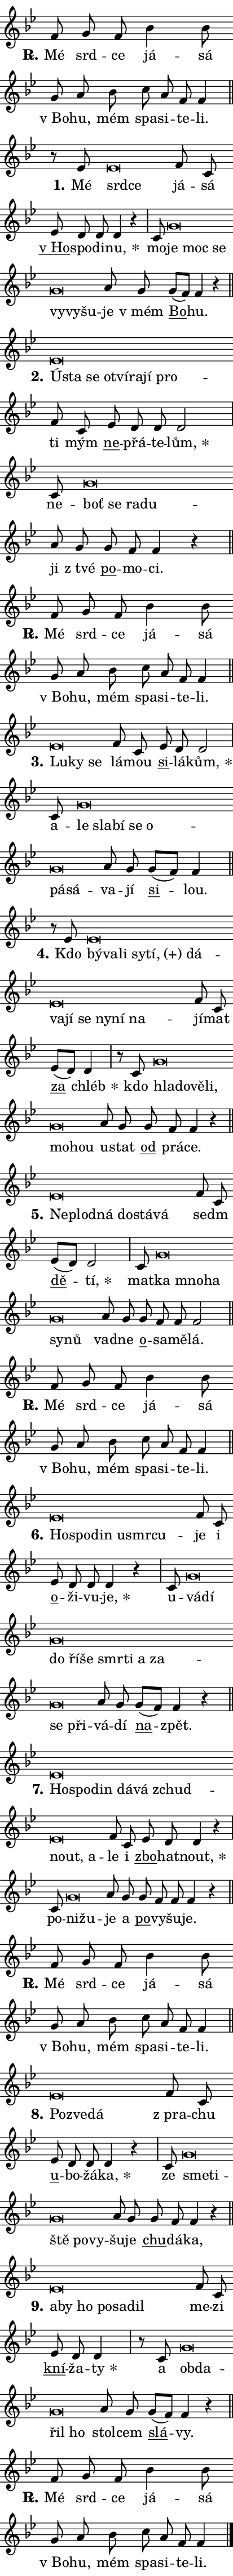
\version "2.24.0"
\header { tagline = "" }
\paper {
  indent = 0\cm
  top-margin = 0\cm
  right-margin = 0\cm
  bottom-margin = 0\cm
  left-margin = 0\cm
  paper-width = 7\cm
  page-breaking = #ly:one-page-breaking
  system-system-spacing.basic-distance = #11
  score-system-spacing.basic-distance = #11
  ragged-last = ##f
}


%% Author: Thomas Morley
%% https://lists.gnu.org/archive/html/lilypond-user/2020-05/msg00002.html
#(define (line-position grob)
"Returns position of @var[grob} in current system:
   @code{'start}, if at first time-step
   @code{'end}, if at last time-step
   @code{'middle} otherwise
"
  (let* ((col (ly:item-get-column grob))
         (ln (ly:grob-object col 'left-neighbor))
         (rn (ly:grob-object col 'right-neighbor))
         (col-to-check-left (if (ly:grob? ln) ln col))
         (col-to-check-right (if (ly:grob? rn) rn col))
         (break-dir-left
           (and
             (ly:grob-property col-to-check-left 'non-musical #f)
             (ly:item-break-dir col-to-check-left)))
         (break-dir-right
           (and
             (ly:grob-property col-to-check-right 'non-musical #f)
             (ly:item-break-dir col-to-check-right))))
        (cond ((eqv? 1 break-dir-left) 'start)
              ((eqv? -1 break-dir-right) 'end)
              (else 'middle))))

#(define (tranparent-at-line-position vctor)
  (lambda (grob)
  "Relying on @code{line-position} select the relevant enry from @var{vctor}.
Used to determine transparency,"
    (case (line-position grob)
      ((end) (not (vector-ref vctor 0)))
      ((middle) (not (vector-ref vctor 1)))
      ((start) (not (vector-ref vctor 2))))))

noteHeadBreakVisibility =
#(define-music-function (break-visibility)(vector?)
"Makes @code{NoteHead}s transparent relying on @var{break-visibility}"
#{
  \override NoteHead.transparent =
    #(tranparent-at-line-position break-visibility)
#})

#(define delete-ledgers-for-transparent-note-heads
  (lambda (grob)
    "Reads whether a @code{NoteHead} is transparent.
If so this @code{NoteHead} is removed from @code{'note-heads} from
@var{grob}, which is supposed to be @code{LedgerLineSpanner}.
As a result ledgers are not printed for this @code{NoteHead}"
    (let* ((nhds-array (ly:grob-object grob 'note-heads))
           (nhds-list
             (if (ly:grob-array? nhds-array)
                 (ly:grob-array->list nhds-array)
                 '()))
           ;; Relies on the transparent-property being done before
           ;; Staff.LedgerLineSpanner.after-line-breaking is executed.
           ;; This is fragile ...
           (to-keep
             (remove
               (lambda (nhd)
                 (ly:grob-property nhd 'transparent #f))
               nhds-list)))
      ;; TODO find a better method to iterate over grob-arrays, similiar
      ;; to filter/remove etc for lists
      ;; For now rebuilt from scratch
      (set! (ly:grob-object grob 'note-heads)  '())
      (for-each
        (lambda (nhd)
          (ly:pointer-group-interface::add-grob grob 'note-heads nhd))
        to-keep))))

hideNotes = {
  \noteHeadBreakVisibility #begin-of-line-visible
}
unHideNotes = {
  \noteHeadBreakVisibility #all-visible
}

% work-around for resetting accidentals
% https://lilypond.org/doc/v2.23/Documentation/notation/displaying-rhythms#unmetered-music
cadenzaMeasure = {
  \cadenzaOff
  \partial 1024 s1024
  \cadenzaOn
}

#(define-markup-command (accent layout props text) (markup?)
  "Underline accented syllable"
  (interpret-markup layout props
    #{\markup \override #'(offset . 4.3) \underline { #text }#}))

responsum = \markup \concat {
  "R" \hspace #-1.05 \path #0.1 #'((moveto 0 0.07) (lineto 0.9 0.8)) \hspace #0.05 "."
}

\layout {
    \context {
        \Staff
        \remove "Time_signature_engraver"
        \override LedgerLineSpanner.after-line-breaking = #delete-ledgers-for-transparent-note-heads
    }
    \context {
        \Voice {
            \override NoteHead.output-attributes = #'((class . "notehead"))
            \override Hairpin.height = #0.55
        }
    }
    \context {
        \Lyrics {
            \override StanzaNumber.output-attributes = #'((class . "stanzanumber"))
            \override LyricSpace.minimum-distance = #0.9
            \override LyricText.font-name = #"TeX Gyre Schola"
            \override LyricText.font-size = 1
            \override StanzaNumber.font-name = #"TeX Gyre Schola Bold"
            \override StanzaNumber.font-size = 1
        }
    }
}

% magnetic-lyrics.ily
%
%   written by
%     Jean Abou Samra <jean@abou-samra.fr>
%     Werner Lemberg <wl@gnu.org>
%
%   adapted by
%     Jiri Hon <jiri.hon@gmail.com>
%
% Version 2022-Apr-15

% https://www.mail-archive.com/lilypond-user@gnu.org/msg149350.html

#(define (Left_hyphen_pointer_engraver context)
   "Collect syllable-hyphen-syllable occurrences in lyrics and store
them in properties.  This engraver only looks to the left.  For
example, if the lyrics input is @code{foo -- bar}, it does the
following.

@itemize @bullet
@item
Set the @code{text} property of the @code{LyricHyphen} grob between
@q{foo} and @q{bar} to @code{foo}.

@item
Set the @code{left-hyphen} property of the @code{LyricText} grob with
text @q{foo} to the @code{LyricHyphen} grob between @q{foo} and
@q{bar}.
@end itemize

Use this auxiliary engraver in combination with the
@code{lyric-@/text::@/apply-@/magnetic-@/offset!} hook."
   (let ((hyphen #f)
         (text #f))
     (make-engraver
      (acknowledgers
       ((lyric-syllable-interface engraver grob source-engraver)
        (set! text grob)))
      (end-acknowledgers
       ((lyric-hyphen-interface engraver grob source-engraver)
        ;(when (not (grob::has-interface grob 'lyric-space-interface))
          (set! hyphen grob)));)
      ((stop-translation-timestep engraver)
       (when (and text hyphen)
         (ly:grob-set-object! text 'left-hyphen hyphen))
       (set! text #f)
       (set! hyphen #f)))))

#(define (lyric-text::apply-magnetic-offset! grob)
   "If the space between two syllables is less than the value in
property @code{LyricText@/.details@/.squash-threshold}, move the right
syllable to the left so that it gets concatenated with the left
syllable.

Use this function as a hook for
@code{LyricText@/.after-@/line-@/breaking} if the
@code{Left_@/hyphen_@/pointer_@/engraver} is active."
   (let ((hyphen (ly:grob-object grob 'left-hyphen #f)))
     (when hyphen
       (let ((left-text (ly:spanner-bound hyphen LEFT)))
         (when (grob::has-interface left-text 'lyric-syllable-interface)
           (let* ((common (ly:grob-common-refpoint grob left-text X))
                  (this-x-ext (ly:grob-extent grob common X))
                  (left-x-ext
                   (begin
                     ;; Trigger magnetism for left-text.
                     (ly:grob-property left-text 'after-line-breaking)
                     (ly:grob-extent left-text common X)))
                  ;; `delta` is the gap width between two syllables.
                  (delta (- (interval-start this-x-ext)
                            (interval-end left-x-ext)))
                  (details (ly:grob-property grob 'details))
                  (threshold (assoc-get 'squash-threshold details 0.2)))
             (when (< delta threshold)
               (let* (;; We have to manipulate the input text so that
                      ;; ligatures crossing syllable boundaries are not
                      ;; disabled.  For languages based on the Latin
                      ;; script this is essentially a beautification.
                      ;; However, for non-Western scripts it can be a
                      ;; necessity.
                      (lt (ly:grob-property left-text 'text))
                      (rt (ly:grob-property grob 'text))
                      (is-space (grob::has-interface hyphen 'lyric-space-interface))
                      (space (if is-space " " ""))
                      (space-markup (grob-interpret-markup grob " "))
                      (space-size (interval-length (ly:stencil-extent space-markup X)))
                      (extra-delta (if is-space space-size 0))
                      ;; Append new syllable.
                      (ltrt-space (if (and (string? lt) (string? rt))
                                (string-append lt space rt)
                                (make-concat-markup (list lt space rt))))
                      ;; Right-align `ltrt` to the right side.
                      (ltrt-space-markup (grob-interpret-markup
                               grob
                               (make-translate-markup
                                (cons (interval-length this-x-ext) 0)
                                (make-right-align-markup ltrt-space)))))
                 (begin
                   ;; Don't print `left-text`.
                   (ly:grob-set-property! left-text 'stencil #f)
                   ;; Set text and stencil (which holds all collected
                   ;; syllables so far) and shift it to the left.
                   (ly:grob-set-property! grob 'text ltrt-space)
                   (ly:grob-set-property! grob 'stencil ltrt-space-markup)
                   (ly:grob-translate-axis! grob (- (- delta extra-delta)) X))))))))))


#(define (lyric-hyphen::displace-bounds-first grob)
   ;; Make very sure this callback isn't triggered too early.
   (let ((left (ly:spanner-bound grob LEFT))
         (right (ly:spanner-bound grob RIGHT)))
     (ly:grob-property left 'after-line-breaking)
     (ly:grob-property right 'after-line-breaking)
     (ly:lyric-hyphen::print grob)))

squashThreshold = #0.4

\layout {
  \context {
    \Lyrics
    \consists #Left_hyphen_pointer_engraver
    \override LyricText.after-line-breaking =
      #lyric-text::apply-magnetic-offset!
    \override LyricHyphen.stencil = #lyric-hyphen::displace-bounds-first
    \override LyricText.details.squash-threshold = \squashThreshold
    \override LyricHyphen.minimum-distance = 0
    \override LyricHyphen.minimum-length = \squashThreshold
  }
}

squash = \override LyricText.details.squash-threshold = 9999
unSquash = \override LyricText.details.squash-threshold = \squashThreshold

left = \override LyricText.self-alignment-X = #LEFT
unLeft = \revert LyricText.self-alignment-X

starOffset = #(lambda (grob) 
                (let ((x_offset (ly:self-alignment-interface::aligned-on-x-parent grob)))
                  (if (= x_offset 0) 0 (+ x_offset 1.2))))

star = #(define-music-function (syllable)(string?)
"Append star separator at the end of a syllable"
#{
  \once \override LyricText.X-offset = #starOffset
  \lyricmode { \markup {
    #syllable
    \override #'((font-name . "TeX Gyre Schola Bold")) \hspace #0.2 \lower #0.65 \larger "*"
  } }
#})

starAccent = #(define-music-function (syllable)(string?)
"Append star separator at the end of a syllable and make accent"
#{
  \once \override LyricText.X-offset = #starOffset
  \lyricmode { \markup {
    \accent #syllable
    \override #'((font-name . "TeX Gyre Schola Bold")) \hspace #0.2 \lower #0.65 \larger "*"
  } }
#})

breath = #(define-music-function (syllable)(string?)
"Append breathing indicator at the end of a syllable"
#{
  \lyricmode { \markup { #syllable "+" } }
#})

optionalBreath = #(define-music-function (syllable)(string?)
"Append optional breathing indicator at the end of a syllable"
#{
  \lyricmode { \markup { #syllable "(+)" } }
#})


\score {
    <<
        \new Voice = "melody" { \cadenzaOn \key bes \major \relative { f'8 g f bes4 bes8 \bar "" g a bes \bar "" c a f f4 \cadenzaMeasure \bar "||" \break } }
        \new Lyrics \lyricsto "melody" { \lyricmode { \set stanza = \responsum
Mé srd -- ce já -- sá "v Bo" -- hu, mém spa -- si -- te -- li. } }
    >>
    \layout {}
}

\score {
    <<
        \new Voice = "melody" { \cadenzaOn \key bes \major \relative { r8 es' es\breve*1/16 \hideNotes \breve*1/16 \bar "" \unHideNotes f8 c \bar "" es d d d4 r \cadenzaMeasure \bar "|" c8 g'\breve*1/16 \hideNotes \breve*1/16 \bar "" \breve*1/16 \bar "" \breve*1/16 \bar "" \breve*1/16 \breve*1/16 \bar "" \unHideNotes a8 g \bar "" g[( f)] f4 r \cadenzaMeasure \bar "||" \break } }
        \new Lyrics \lyricsto "melody" { \lyricmode { \set stanza = "1."
Mé \left srd -- \squash ce \unLeft \unSquash já -- sá \markup \accent "v Ho" -- spo -- di -- \star nu, mo -- \left je \squash moc se vy -- vy -- šu -- \unLeft \unSquash je "v mém" \markup \accent Bo -- hu. } }
    >>
    \layout {}
}

\score {
    <<
        \new Voice = "melody" { \cadenzaOn \key bes \major \relative { es'\breve*1/16 \hideNotes \breve*1/16 \bar "" \breve*1/16 \bar "" \breve*1/16 \bar "" \breve*1/16 \bar "" \breve*1/16 \bar "" \breve*1/16 \breve*1/16 \bar "" \unHideNotes f8 c \bar "" es d d d2 \cadenzaMeasure \bar "|" c8 g'\breve*1/16 \hideNotes \breve*1/16 \bar "" \breve*1/16 \breve*1/16 \bar "" \unHideNotes a8 g \bar "" g f f4 r \cadenzaMeasure \bar "||" \break } }
        \new Lyrics \lyricsto "melody" { \lyricmode { \set stanza = "2."
\left Ú -- \squash sta se o -- tví -- ra -- jí pro -- \unLeft \unSquash ti mým \markup \accent ne -- přá -- te -- \star lům, ne -- \left boť \squash se ra -- du -- \unLeft \unSquash ji "z tvé" \markup \accent po -- mo -- ci. } }
    >>
    \layout {}
}

\score {
    <<
        \new Voice = "melody" { \cadenzaOn \key bes \major \relative { f'8 g f bes4 bes8 \bar "" g a bes \bar "" c a f f4 \cadenzaMeasure \bar "||" \break } }
        \new Lyrics \lyricsto "melody" { \lyricmode { \set stanza = \responsum
Mé srd -- ce já -- sá "v Bo" -- hu, mém spa -- si -- te -- li. } }
    >>
    \layout {}
}

\score {
    <<
        \new Voice = "melody" { \cadenzaOn \key bes \major \relative { es'\breve*1/16 \hideNotes \breve*1/16 \breve*1/16 \bar "" \unHideNotes f8 c \bar "" es d d2 \cadenzaMeasure \bar "|" c8 g'\breve*1/16 \hideNotes \breve*1/16 \bar "" \breve*1/16 \bar "" \breve*1/16 \bar "" \breve*1/16 \bar "" \breve*1/16 \breve*1/16 \bar "" \unHideNotes a8 g \bar "" g[( f)] f4 \cadenzaMeasure \bar "||" \break } }
        \new Lyrics \lyricsto "melody" { \lyricmode { \set stanza = "3."
\left Lu -- \squash ky se \unLeft \unSquash lá -- mou \markup \accent si -- lá -- \star kům, a -- \left le \squash sla -- bí se o -- pá -- sá -- \unLeft \unSquash va -- jí \markup \accent si -- lou. } }
    >>
    \layout {}
}

\score {
    <<
        \new Voice = "melody" { \cadenzaOn \key bes \major \relative { r8 es' es\breve*1/16 \hideNotes \breve*1/16 \bar "" \breve*1/16 \bar "" \breve*1/16 \bar "" \breve*1/16 \bar "" \breve*1/16 \bar "" \breve*1/16 \bar "" \breve*1/16 \bar "" \breve*1/16 \bar "" \breve*1/16 \bar "" \breve*1/16 \breve*1/16 \bar "" \unHideNotes f8 c \bar "" es[( d)] d4 \cadenzaMeasure \bar "|" r8 c8 g'\breve*1/16 \hideNotes \breve*1/16 \bar "" \breve*1/16 \bar "" \breve*1/16 \bar "" \breve*1/16 \breve*1/16 \bar "" \unHideNotes a8 g \bar "" g f f4 r \cadenzaMeasure \bar "||" \break } }
        \new Lyrics \lyricsto "melody" { \lyricmode { \set stanza = "4."
Kdo \left bý -- \squash va -- li sy -- \optionalBreath tí, dá -- va -- jí se ny -- ní na -- \unLeft \unSquash jí -- mat \markup \accent za \star chléb kdo \left hla -- \squash do -- vě -- li, mo -- hou \unLeft \unSquash u -- stat \markup \accent od prá -- ce. } }
    >>
    \layout {}
}

\score {
    <<
        \new Voice = "melody" { \cadenzaOn \key bes \major \relative { es'\breve*1/16 \hideNotes \breve*1/16 \bar "" \breve*1/16 \bar "" \breve*1/16 \bar "" \breve*1/16 \breve*1/16 \bar "" \unHideNotes f8 c \bar "" es[( d)] d2 \cadenzaMeasure \bar "|" c8 g'\breve*1/16 \hideNotes \breve*1/16 \bar "" \breve*1/16 \bar "" \breve*1/16 \breve*1/16 \bar "" \unHideNotes a8 g \bar "" g f f f2 \cadenzaMeasure \bar "||" \break } }
        \new Lyrics \lyricsto "melody" { \lyricmode { \set stanza = "5."
\left Ne -- \squash plod -- ná do -- stá -- vá \unLeft \unSquash se -- dm \markup \accent dě -- \star tí, mat -- \left ka \squash mno -- ha sy -- nů \unLeft \unSquash vad -- ne \markup \accent o -- sa -- mě -- lá. } }
    >>
    \layout {}
}

\score {
    <<
        \new Voice = "melody" { \cadenzaOn \key bes \major \relative { f'8 g f bes4 bes8 \bar "" g a bes \bar "" c a f f4 \cadenzaMeasure \bar "||" \break } }
        \new Lyrics \lyricsto "melody" { \lyricmode { \set stanza = \responsum
Mé srd -- ce já -- sá "v Bo" -- hu, mém spa -- si -- te -- li. } }
    >>
    \layout {}
}

\score {
    <<
        \new Voice = "melody" { \cadenzaOn \key bes \major \relative { es'\breve*1/16 \hideNotes \breve*1/16 \bar "" \breve*1/16 \bar "" \breve*1/16 \bar "" \breve*1/16 \breve*1/16 \bar "" \unHideNotes f8 c \bar "" es d d d4 r \cadenzaMeasure \bar "|" c8 g'\breve*1/16 \hideNotes \breve*1/16 \bar "" \breve*1/16 \bar "" \breve*1/16 \bar "" \breve*1/16 \bar "" \breve*1/16 \bar "" \breve*1/16 \bar "" \breve*1/16 \bar "" \breve*1/16 \bar "" \breve*1/16 \breve*1/16 \bar "" \unHideNotes a8 g \bar "" g[( f)] f4 r \cadenzaMeasure \bar "||" \break } }
        \new Lyrics \lyricsto "melody" { \lyricmode { \set stanza = "6."
\left Ho -- \squash spo -- din u -- smr -- cu -- \unLeft \unSquash je i \markup \accent o -- ži -- vu -- \star je, u -- \left vá -- \squash dí do ří -- še smr -- ti a za -- se při -- \unLeft \unSquash vá -- dí \markup \accent na -- zpět. } }
    >>
    \layout {}
}

\score {
    <<
        \new Voice = "melody" { \cadenzaOn \key bes \major \relative { es'\breve*1/16 \hideNotes \breve*1/16 \bar "" \breve*1/16 \bar "" \breve*1/16 \bar "" \breve*1/16 \bar "" \breve*1/16 \bar "" \breve*1/16 \breve*1/16 \bar "" \unHideNotes f8 c \bar "" es d d4 r \cadenzaMeasure \bar "|" c8 g'\breve*1/16 \hideNotes \breve*1/16 \bar "" \unHideNotes a8 g \bar "" g f f f4 r \cadenzaMeasure \bar "||" \break } }
        \new Lyrics \lyricsto "melody" { \lyricmode { \set stanza = "7."
\left Ho -- \squash spo -- din dá -- vá zchud -- nout, a -- \unLeft \unSquash le i \markup \accent zbo -- hat -- \star nout, po -- \left ni -- \squash žu -- \unLeft \unSquash je a \markup \accent po -- vy -- šu -- je. } }
    >>
    \layout {}
}

\score {
    <<
        \new Voice = "melody" { \cadenzaOn \key bes \major \relative { f'8 g f bes4 bes8 \bar "" g a bes \bar "" c a f f4 \cadenzaMeasure \bar "||" \break } }
        \new Lyrics \lyricsto "melody" { \lyricmode { \set stanza = \responsum
Mé srd -- ce já -- sá "v Bo" -- hu, mém spa -- si -- te -- li. } }
    >>
    \layout {}
}

\score {
    <<
        \new Voice = "melody" { \cadenzaOn \key bes \major \relative { es'\breve*1/16 \hideNotes \breve*1/16 \breve*1/16 \bar "" \unHideNotes f8 c \bar "" es d d d4 r \cadenzaMeasure \bar "|" c8 g'\breve*1/16 \hideNotes \breve*1/16 \bar "" \breve*1/16 \bar "" \breve*1/16 \breve*1/16 \bar "" \unHideNotes a8 g \bar "" g f f4 r \cadenzaMeasure \bar "||" \break } }
        \new Lyrics \lyricsto "melody" { \lyricmode { \set stanza = "8."
\left Po -- \squash zve -- dá \unLeft \unSquash "z pra" -- chu \markup \accent u -- bo -- žá -- \star ka, ze \left sme -- \squash ti -- ště po -- vy -- \unLeft \unSquash šu -- je \markup \accent chu -- dá -- ka, } }
    >>
    \layout {}
}

\score {
    <<
        \new Voice = "melody" { \cadenzaOn \key bes \major \relative { es'\breve*1/16 \hideNotes \breve*1/16 \bar "" \breve*1/16 \bar "" \breve*1/16 \bar "" \breve*1/16 \breve*1/16 \bar "" \unHideNotes f8 c \bar "" es d d4 \cadenzaMeasure \bar "|" r8 c8 g'\breve*1/16 \hideNotes \breve*1/16 \bar "" \breve*1/16 \breve*1/16 \bar "" \unHideNotes a8 g \bar "" g[( f)] f4 r \cadenzaMeasure \bar "||" \break } }
        \new Lyrics \lyricsto "melody" { \lyricmode { \set stanza = "9."
\left a -- \squash by ho po -- sa -- dil \unLeft \unSquash me -- zi \markup \accent kní -- ža -- \star ty a \left ob -- \squash da -- řil ho \unLeft \unSquash stol -- cem \markup \accent slá -- vy. } }
    >>
    \layout {}
}

\score {
    <<
        \new Voice = "melody" { \cadenzaOn \key bes \major \relative { f'8 g f bes4 bes8 \bar "" g a bes \bar "" c a f f4 \cadenzaMeasure \bar "||" \break } \bar "|." }
        \new Lyrics \lyricsto "melody" { \lyricmode { \set stanza = \responsum
Mé srd -- ce já -- sá "v Bo" -- hu, mém spa -- si -- te -- li. } }
    >>
    \layout {}
}
